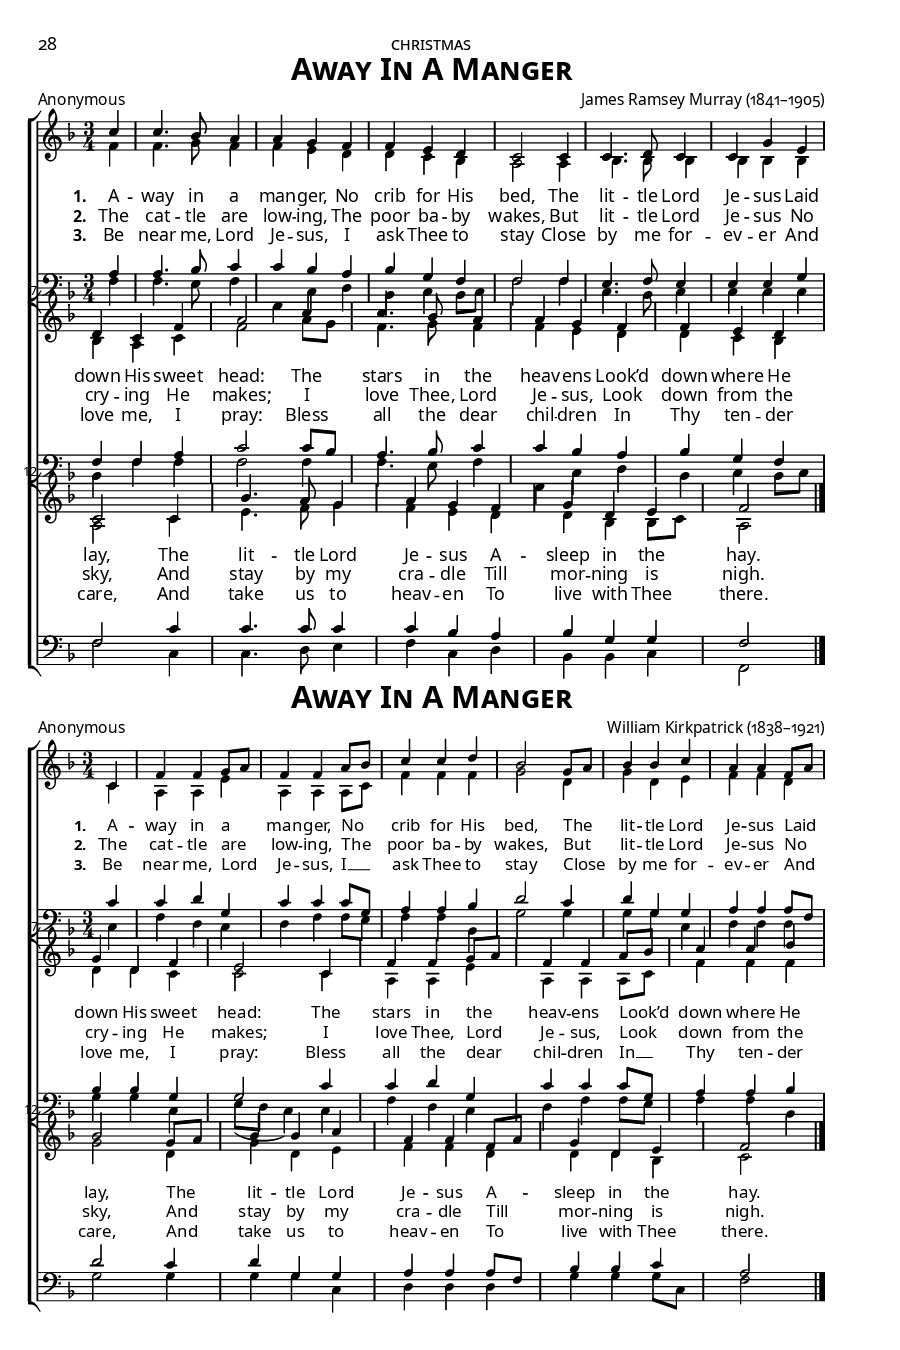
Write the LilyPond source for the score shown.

\version "2.14.2"
\include "util.ly"
\header {
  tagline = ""%\markup { "from" \italic {ChristmasCarolMusic.org}}
}
\paper {
  print-all-headers = ##t
  paper-height = 9\in
  paper-width = 6\in
  indent = 0\in
  %system-system-spacing = #'((basic-distance . 10) (padding . 0))
  score-markup-spacing =
    #'((basic-distance . 0)
       (minimum-distance . 0)
       (padding . 0)
       (stretchability . 80))
  system-system-spacing =
    #'((basic-distance . 0)
       (minimum-distance . 0)
       (padding . -10)
       (stretchability . 100))
  markup-system-spacing =
    #'((basic-distance . 0)
       (minimum-distance . 0)
       (padding . 0)
       (stretchability . 0))
  last-bottom-spacing =
    #'((basic-distance . 0)
       (minimum-distance . 0)
       (padding . 0)
       (stretchability . 0))
%{IF_LESSER
  markup-system-spacing #'stretchability = 50
  top-markup-spacing #'stretchability = 30
  last-bottom-spacing #'stretchability = 60
%}%END_IF_LESSER
  ragged-last-bottom = ##f
  ragged-bottom = ##f
  two-sided = ##t
  inner-margin = 0.5\in
  outer-margin = 0.25\in
  top-margin = 0.25\in
  bottom-margin = 0.25\in
  first-page-number = #028
  print-first-page-number = ##t
  headerLine = \markup{\override #'(font-name . "Garamond Premier Pro") \smallCapsOldStyle"christmas"}
  oddHeaderMarkup = \markup\fill-line{
     \override #'(font-name . "Garamond Premier Pro")\abs-fontsize #8.5
     \combine 
        \fill-line{"" \on-the-fly #print-page-number-check-first
        \oldStylePageNum""
        }
        \fill-line{\headerLine}
  }
  evenHeaderMarkup = \markup {
     \override #'(font-name . "Garamond Premier Pro")\abs-fontsize #8.5
     \combine
        \on-the-fly #print-page-number-check-first
        \oldStylePageNum""
        \fill-line{\headerLine}
  }
}
#(set-global-staff-size 13.6) \paper{ #(define fonts (make-pango-font-tree "GoudyOlSt BT" "Garamond Premier Pro" "Garamond Premier Pro" (/ 13.6 20))) }
%8.5x11 #(set-global-staff-size 17.8) \paper{ #(define fonts (make-pango-font-tree "GoudyOlSt BT" "Garamond Premier Pro" "Garamond Premier Pro" (/ 17.8 20))) }
%{IF_LESSER
#(set-global-staff-size 15) \paper{ #(define fonts (make-pango-font-tree "GoudyOlSt BT" "Garamond Premier Pro" "Garamond Premier Pro" (/ 15 20))) }
%}%END_IF_LESSER
global = {
  \key f \major
  \time 3/4
  \autoBeamOff
}

sopMusic = \relative c'' {
  \partial 4 c4 |
  c4. bes8 a4 |
  a g f |
  f e d |
  c2 c4 |
  c4. d8 c4 |
  
  c g' e |
  d c f |
  a2 c4 |
  c4. bes8 a4 |
  \slurDotted a g f |
  
  f e d |
  c2 c4 |
  bes'4. a8 g4 |
  a g f |
  g d e |
  \partial 2 f2 \bar "|."
%{IF_LESSER
\pageBreak
%}%END_IF_LESSER
}
sopWords = \lyricmode {
  
}

altoMusic = \relative c' {
  f4 |
  f4. g8 f4 |
  f e d |
  d c bes |
  a2 a4 |
  bes4. bes8 bes4 |
  
  bes bes bes |
  bes a c |
  f2 a8[ g] |
  f4. g8 f4 |
  f e d |
  
  d c bes |
  a2 c4 |
  e4. f8 g4 |
  f e d |
  d bes bes8[ c] |
  a2 \bar "|."
}
altoWords = \lyricmode {
  \dropLyricsIV
  \set stanza = #"1. "
  A -- way in a man -- ger,
  No crib for His bed,
  The lit -- tle Lord Je -- sus
  Laid down His sweet head:
  The stars in the heav -- ens
  Look’d down where He lay,
  The lit -- tle Lord Je -- sus
  A -- sleep in the hay.
}
altoWordsII = \lyricmode {
  \dropLyricsIV
  \set stanza = #"2. "
  The cat -- tle are low -- ing,
  The poor ba -- by wakes,
  But lit -- tle Lord Je -- sus
  No cry -- ing He makes;
  I love Thee, Lord Je -- sus,
  Look down from the sky,
  And stay by my cra -- dle
  Till mor -- ning is nigh.
}
altoWordsIII = \lyricmode {
  \dropLyricsIV
  \set stanza = #"3. "
  Be near me, Lord Je -- sus,
  I ask Thee to stay
  Close by me for -- ev -- er
  And love me, I pray:
  Bless all the dear chil -- dren
  In Thy ten -- der care,
  And take us to heav -- en
  To live with Thee there.
}
altoWordsIV = \lyricmode {
}

tenorMusic = \relative c {
  a'4 |
  a4. bes8 c4 |
  c bes a |
  bes g f |
  f2 f4 |
  e4. f8 e4 |
  
  e e g |
  f f a |
  c2 c8[ bes] |
  a4. bes8 c4 |
  c bes a |
  
  bes g f |
  f2 c'4 |
  c4. c8 c4 |
  c bes a |
  bes g g |
  f2 \bar "|."
}
tenorWords = \lyricmode {

}

bassMusic = \relative c {
  f4 |
  f4. e8 f4 |
  f,4 c' d |
  bes c bes8[ c] |
  f2 f4 |
  c4. bes8 c4 |
  
  c c c |
  bes f' f |
  f2 f4 |
  f4. e8 f4 |
  f, c' d |
  
  bes c bes8[ c] |
  f2 c4 |
  c4. d8 e4 |
  f c d |
  bes bes c4 |
  f,2 \bar "|."
}
bassWords = \lyricmode {

}

\score {
  <<
   \new ChoirStaff <<
%    \new Lyrics = sopranos \with { \override VerticalAxisGroup #'nonstaff-relatedstaff-spacing = #'((basic-distance . 1)) }
    \new Staff = women <<
      \new Voice = "sopranos" { \voiceOne << \global \sopMusic >> }
      \new Voice = "altos" { \voiceTwo << \global \altoMusic >> }
    >>
    \new Lyrics \with { alignAboveContext = #"women" } \lyricsto "sopranos" \sopWords
    \new Lyrics = "altosIV"  \with { alignBelowContext = #"women" } \lyricsto "sopranos" \altoWordsIV
    \new Lyrics = "altosIII"  \with { alignBelowContext = #"women" } \lyricsto "sopranos" \altoWordsIII
    \new Lyrics = "altosII"  \with { alignBelowContext = #"women" } \lyricsto "sopranos" \altoWordsII
    \new Lyrics = "altos"  \with { alignBelowContext = #"women" } \lyricsto "sopranos" \altoWords
   \new Staff = men <<
      \clef bass
      \new Voice = "tenors" { \voiceOne << \global \tenorMusic >> }
      \new Voice = "basses" { \voiceTwo << \global \bassMusic >> }
    >>
    \new Lyrics \with { alignAboveContext = #"men" \override VerticalAxisGroup #'nonstaff-relatedstaff-spacing = #'((basic-distance . 1)) } \lyricsto "tenors" \tenorWords
    \new Lyrics \with { alignBelowContext = #"men" \override VerticalAxisGroup #'nonstaff-relatedstaff-spacing = #'((basic-distance . 1)) } \lyricsto "basses" \bassWords
  >>
%    \new PianoStaff << \new Staff { \new Voice { \pianoRH } } \new Staff { \clef "bass" \pianoLH } >>
  >>
  \layout {
    %#(layout-set-staff-size 13)
    #(define fonts (make-pango-font-tree "GoudyOlSt BT" "Garamond Premier Pro" "Garamond Premier Pro" (/ 14 20)))
    %8.5x11 #(define fonts (make-pango-font-tree "GoudyOlSt BT" "Garamond Premier Pro" "Garamond Premier Pro" (/ 17.8 20)))
%{IF_LESSER
#(define fonts (make-pango-font-tree "GoudyOlSt BT" "Garamond Premier Pro" "Garamond Premier Pro" (/ 15 20)))
%}%END_IF_LESSER
    \context {
      \Score
      \override SpacingSpanner #'base-shortest-duration = #(ly:make-moment 1 2)
      \override SpacingSpanner #'common-shortest-duration = #(ly:make-moment 1 2)
    }
    \context {
      % Remove all empty staves
      % \Staff \RemoveEmptyStaves \override VerticalAxisGroup #'remove-first = ##t
    }
  }
  \header {
    title = \markup{\override #'(font-name . "Garamond Premier Pro Semibold"){ \abs-fontsize #15 \smallCapsOldStyle"Away In A Manger"}}
    poet = \markup\oldStyleNum"Anonymous"
    composer = \markup\oldStyleNum"James Ramsey Murray (1841–1905)"
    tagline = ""%\markup { "from" \italic {ChristmasCarolMusic.org}}
  }
}





























global = {
  \key f \major
  \time 3/4
  \autoBeamOff
}

sopMusic = \relative c' {
  \partial 4 c4 |
  f f g8[ a] |
  f4 f a8[ bes] |
  c4 c d |
  bes2 g8[ a] |
  bes4 bes c |
  
  a a f8[ a] |
  g4 d f |
  e2 c4 |
  f f g8[ a] |
  f4 f a8[ bes] |
  
  c4 c d |
  bes2 g8[ a] |
  bes4 bes c |
  a4 a f8[ a] |
  g4 d e |
  f2 \bar "|."
}
sopWords = \lyricmode {
  
}

altoMusic = \relative c' {
  c4 |
  a a e' |
  a, a a8[ c] |
  f4 f f |
  g2 d4 |
  g d e |
  f f d |
  
  d d c 
  c2 c4 |
  a a e' |
  a, a a8[ c] |
  f4 f f |
  g2 d4 |
  g d e |
  f f d |
  d d bes |
  c2 \bar"|."
}
altoWords = \lyricmode {
  \dropLyricsIV
  \set stanza = #"1. "
  A -- way in a  man -- ger,
  No crib for His bed,
  The lit -- tle Lord Je -- sus
  Laid down His sweet head:
  The stars in the heav -- ens
  Look’d down where He lay,
  The lit -- tle Lord Je -- sus
  A -- sleep in the hay.
}
altoWordsII = \lyricmode {
  \dropLyricsIV
  \set stanza = #"2. "
  The cat -- tle are low -- ing,
  The poor ba -- by wakes,
  But lit -- tle Lord Je -- sus
  No cry -- ing He makes;
  I love Thee, Lord Je -- sus,
  Look down from the sky,
  And stay by my cra -- dle
  Till mor -- ning is nigh.
}
altoWordsIII = \lyricmode {
  \dropLyricsIV
  \set stanza = #"3. "
  Be near me, Lord Je -- sus,
  I __ ask Thee to stay
  Close by me for -- ev -- er
  And love me, I pray:
  Bless all the dear chil -- dren
  In __ Thy ten -- der care,
  And take us to heav -- en
  To live with Thee there.
}
altoWordsIV = \lyricmode {
}

tenorMusic = \relative c' {
  c4 |
  c d g, |
  c c c8[ g] |
  a4 a bes |
  d2 c4 |
  d g, g |
  a a a8[ f] |
  
  bes4 bes g |
  g2 c4 |
  c d g, |
  c c c8[ g] |
  a4 a bes |
  d2 c4 |
  d g, g |
  a a a8[ f] |
  bes4 bes c |
  a2 \bar"|."
}
tenorWords = \lyricmode {

}

bassMusic = \relative c {
  c4 |
  f d c |
  d f f8[ e] |
  f4 f bes, |
  g'2 g4 |
  g g c, |
  d d d |
  
  g g c, |
  e8([ d] c4) c4 |
  f d c |
  d f f8[ e] |
  f4 f bes, |
  g'2 g4 |
  g g c, |
  d d d |
  g g g8[ c,] |
  f2 \bar"|."
}
bassWords = \lyricmode {

}

\score {
  <<
   \new ChoirStaff <<
%    \new Lyrics = sopranos \with { \override VerticalAxisGroup #'nonstaff-relatedstaff-spacing = #'((basic-distance . 1)) }
    \new Staff = women <<
      \new Voice = "sopranos" { \voiceOne << \global \sopMusic >> }
      \new Voice = "altos" { \voiceTwo << \global \altoMusic >> }
    >>
    \new Lyrics \with { alignAboveContext = #"women" } \lyricsto "sopranos" \sopWords
    \new Lyrics = "altosIV"  \with { alignBelowContext = #"women" } \lyricsto "sopranos" \altoWordsIV
    \new Lyrics = "altosIII"  \with { alignBelowContext = #"women" } \lyricsto "sopranos" \altoWordsIII
    \new Lyrics = "altosII"  \with { alignBelowContext = #"women" } \lyricsto "sopranos" \altoWordsII
    \new Lyrics = "altos"  \with { alignBelowContext = #"women" } \lyricsto "sopranos" \altoWords
   \new Staff = men <<
      \clef bass
      \new Voice = "tenors" { \voiceOne << \global \tenorMusic >> }
      \new Voice = "basses" { \voiceTwo << \global \bassMusic >> }
    >>
    \new Lyrics \with { alignAboveContext = #"men" \override VerticalAxisGroup #'nonstaff-relatedstaff-spacing = #'((basic-distance . 1)) } \lyricsto "tenors" \tenorWords
    \new Lyrics \with { alignBelowContext = #"men" \override VerticalAxisGroup #'nonstaff-relatedstaff-spacing = #'((basic-distance . 1)) } \lyricsto "basses" \bassWords
  >>
%    \new PianoStaff << \new Staff { \new Voice { \pianoRH } } \new Staff { \clef "bass" \pianoLH } >>
  >>
  \layout {
    %#(layout-set-staff-size 13)
    #(define fonts (make-pango-font-tree "GoudyOlSt BT" "Garamond Premier Pro" "Garamond Premier Pro" (/ 13.2 20)))
    %8.5x11 #(define fonts (make-pango-font-tree "GoudyOlSt BT" "Garamond Premier Pro" "Garamond Premier Pro" (/ 17.8 20)))
%{IF_LESSER
#(define fonts (make-pango-font-tree "GoudyOlSt BT" "Garamond Premier Pro" "Garamond Premier Pro" (/ 15 20)))
%}%END_IF_LESSER
    \context {
      \Score
      \override SpacingSpanner #'base-shortest-duration = #(ly:make-moment 1 2)
      \override SpacingSpanner #'common-shortest-duration = #(ly:make-moment 1 2)
    }
    \context {
      % Remove all empty staves
      % \Staff \RemoveEmptyStaves \override VerticalAxisGroup #'remove-first = ##t
    }
%8.5x11g    \context {\Lyrics \override LyricText #'font-size = #0.7 }
%6.14g    \context {\Lyrics \override LyricText #'font-size = #0.7 }
%6x9 \context {\Lyrics\override LyricText #'font-size = #1.2 }
  }
  \header {
    title = \markup{\override #'(font-name . "Garamond Premier Pro Semibold"){ \abs-fontsize #15 \smallCapsOldStyle"Away In A Manger"}}
    poet = \markup\oldStyleNum"Anonymous"
    composer = \markup\oldStyleNum"William Kirkpatrick (1838–1921)"
  }
}
